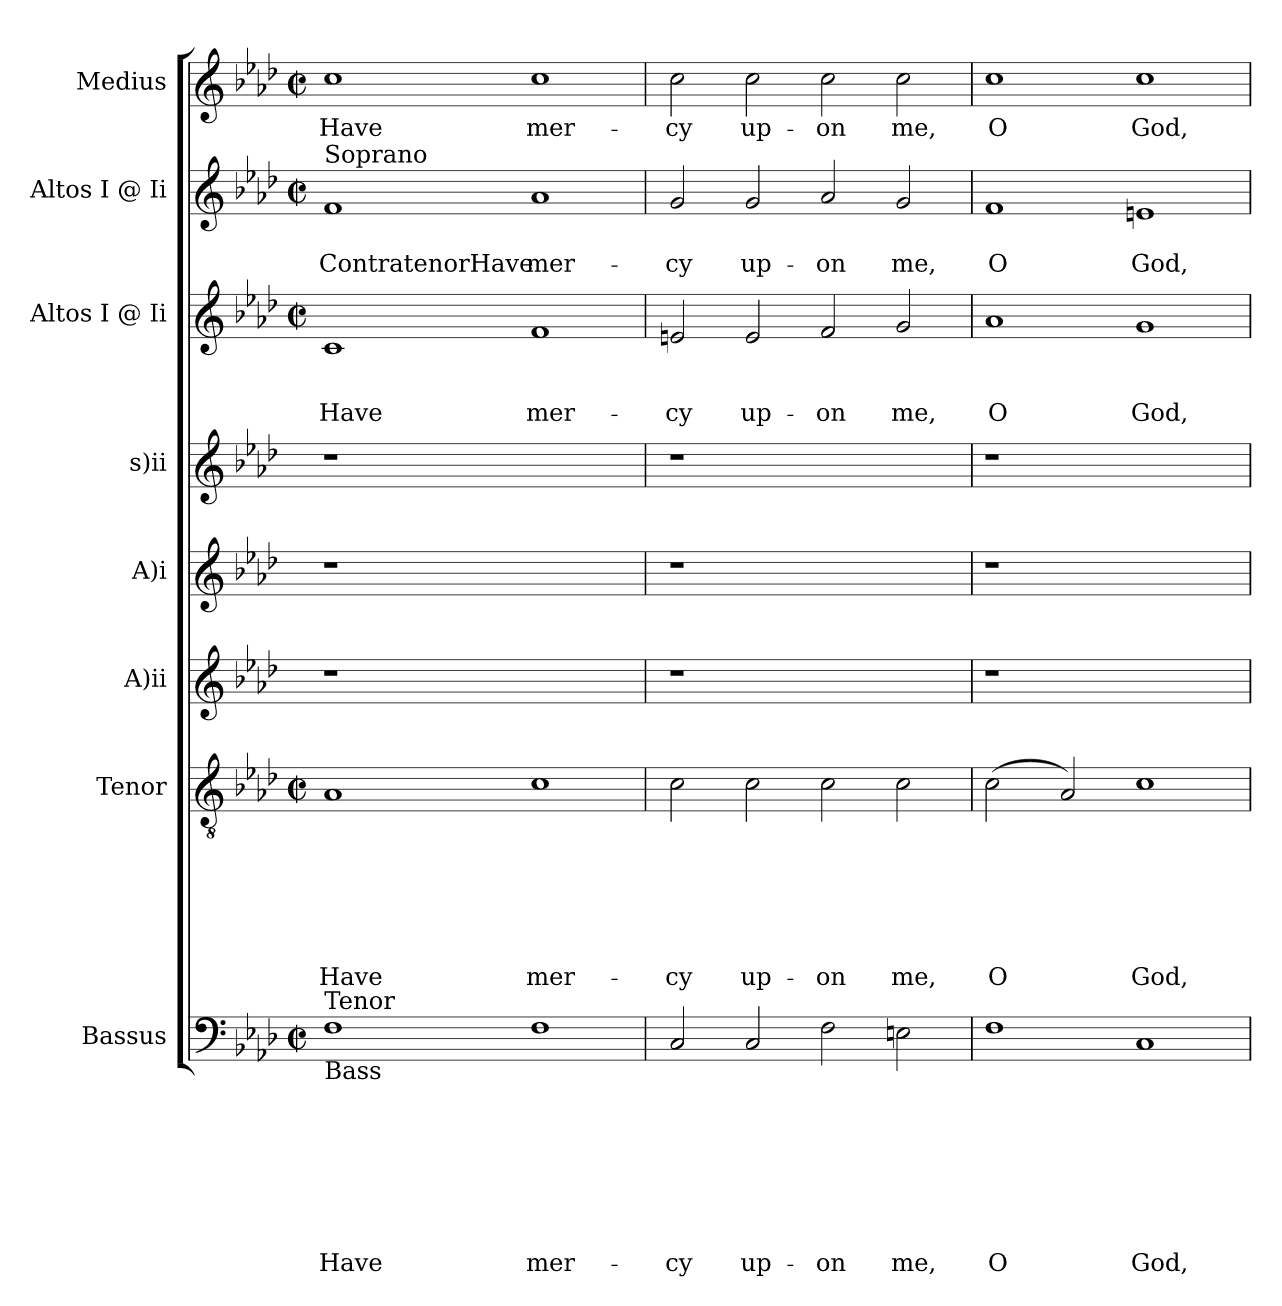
**kern	**text	**text	**text	**text	**text	**text	**text	**text	**kern	**text	**text	**text	**text	**text	**text	**text	**kern	**kern	**kern	**kern	**text	**text	**text	**kern	**text	**text	**kern	**text
*part8	*part8	*part8	*part8	*part8	*part8	*part8	*part8	*part8	*part7	*part7	*part7	*part7	*part7	*part7	*part7	*part7	*part6	*part5	*part4	*part3	*part3	*part3	*part3	*part2	*part2	*part2	*part1	*part1
*staff8	*staff8	*staff8	*staff8	*staff8	*staff8	*staff8	*staff8	*staff8	*staff7	*staff7	*staff7	*staff7	*staff7	*staff7	*staff7	*staff7	*staff6	*staff5	*staff4	*staff3	*staff3	*staff3	*staff3	*staff2	*staff2	*staff2	*staff1	*staff1
*I"Bassus	*	*	*	*	*	*	*	*	*I"Tenor	*	*	*	*	*	*	*	*I"A)ii	*I"A)i	*I"s)ii	*I"Altos I @ Ii	*	*	*	*I"Altos I @ Ii	*	*	*I"Medius	*
*I'B	*	*	*	*	*	*	*	*	*I'T	*	*	*	*	*	*	*	*I'A)ii	*I'A)i	*I's)ii	*	*	*	*	*	*	*	*	*
*clefF4	*	*	*	*	*	*	*	*	*clefGv2	*	*	*	*	*	*	*	*clefG2	*clefG2	*clefG2	*clefG2	*	*	*	*clefG2	*	*	*clefG2	*
*k[b-e-a-d-]	*	*	*	*	*	*	*	*	*k[b-e-a-d-]	*	*	*	*	*	*	*	*k[b-e-a-d-]	*k[b-e-a-d-]	*k[b-e-a-d-]	*k[b-e-a-d-]	*	*	*	*k[b-e-a-d-]	*	*	*k[b-e-a-d-]	*
*A-:	*	*	*	*	*	*	*	*	*A-:	*	*	*	*	*	*	*	*A-:	*A-:	*A-:	*A-:	*	*	*	*A-:	*	*	*A-:	*
*M2/2	*	*	*	*	*	*	*	*	*M2/2	*	*	*	*	*	*	*	*	*	*	*M2/2	*	*	*	*M2/2	*	*	*M2/2	*
*met(c|)	*	*	*	*	*	*	*	*	*met(c|)	*	*	*	*	*	*	*	*	*	*	*met(c|)	*	*	*	*met(c|)	*	*	*met(c|)	*
=1	=1	=1	=1	=1	=1	=1	=1	=1	=1	=1	=1	=1	=1	=1	=1	=1	=1	=1	=1	=1	=1	=1	=1	=1	=1	=1	=1	=1
!	!	!	!	!	!	!	!	!	!	!	!	!	!	!	!	!	!	!	!	!	!	!	!	!LO:TX:a:t=Soprano	!	!	!	!
!LO:TX:a:t=Tenor	!	!	!	!	!	!	!	!	!	!	!	!	!	!	!	!	!	!	!	!	!	!	!	!	!	!	!	!
!LO:TX:b:t=Bass	!	!	!	!	!	!	!	!	!	!	!	!	!	!	!	!	!	!	!	!	!	!	!	!	!	!	!	!
!	!	!	!	!	!	!	!	!LO:LY:b	!	!	!	!	!	!	!	!LO:LY:b	!	!	!	!	!	!	!LO:LY:b	!	!	!LO:LY:b:rj	!	!LO:LY:b
1F	.	.	.	.	.	.	.	Have	1A-	.	.	.	.	.	.	Have	1r	1r	1r	1c	.	.	Have	1f	.	ContratenorHave	1cc	Have
!	!	!	!	!	!	!	!	!LO:LY:b	!	!	!	!	!	!	!	!LO:LY:b	!	!	!	!	!	!	!LO:LY:b	!	!	!LO:LY:b	!	!LO:LY:b
1F	.	.	.	.	.	.	.	mer-	1c	.	.	.	.	.	.	mer-	1ryy	1ryy	1ryy	1f	.	.	mer-	1a-	.	mer-	1cc	mer-
=2	=2	=2	=2	=2	=2	=2	=2	=2	=2	=2	=2	=2	=2	=2	=2	=2	=2	=2	=2	=2	=2	=2	=2	=2	=2	=2	=2	=2
!	!	!	!	!	!	!	!	!LO:LY:b	!	!	!	!	!	!	!	!LO:LY:b	!	!	!	!	!	!	!LO:LY:b	!	!	!LO:LY:b	!	!LO:LY:b
2C/	.	.	.	.	.	.	.	-cy	2c\	.	.	.	.	.	.	-cy	1r	1r	1r	2en/	.	.	-cy	2g/	.	-cy	2cc\	-cy
!	!	!	!	!	!	!	!	!LO:LY:b	!	!	!	!	!	!	!	!LO:LY:b	!	!	!	!	!	!	!LO:LY:b	!	!	!LO:LY:b	!	!LO:LY:b
2C/	.	.	.	.	.	.	.	up-	2c\	.	.	.	.	.	.	up-	.	.	.	2e/	.	.	up-	2g/	.	up-	2cc\	up-
!	!	!	!	!	!	!	!	!LO:LY:b	!	!	!	!	!	!	!	!LO:LY:b	!	!	!	!	!	!	!LO:LY:b	!	!	!LO:LY:b	!	!LO:LY:b
2F\	.	.	.	.	.	.	.	-on	2c\	.	.	.	.	.	.	-on	1ryy	1ryy	1ryy	2f/	.	.	-on	2a-/	.	-on	2cc\	-on
!	!	!	!	!	!	!	!	!LO:LY:b	!	!	!	!	!	!	!	!LO:LY:b	!	!	!	!	!	!	!LO:LY:b	!	!	!LO:LY:b	!	!LO:LY:b
2En\	.	.	.	.	.	.	.	me,	2c\	.	.	.	.	.	.	me,	.	.	.	2g/	.	.	me,	2g/	.	me,	2cc\	me,
=3	=3	=3	=3	=3	=3	=3	=3	=3	=3	=3	=3	=3	=3	=3	=3	=3	=3	=3	=3	=3	=3	=3	=3	=3	=3	=3	=3	=3
!	!	!	!	!	!	!	!	!LO:LY:b	!	!	!	!	!	!	!	!LO:LY:b	!	!	!	!	!	!	!LO:LY:b	!	!	!LO:LY:b	!	!LO:LY:b
1F	.	.	.	.	.	.	.	O	(>2c\	.	.	.	.	.	.	O	1r	1r	1r	1a-	.	.	O	1f	.	O	1cc	O
.	.	.	.	.	.	.	.	.	2A-/)	.	.	.	.	.	.	.	.	.	.	.	.	.	.	.	.	.	.	.
!	!	!	!	!	!	!	!	!LO:LY:b	!	!	!	!	!	!	!	!LO:LY:b	!	!	!	!	!	!	!LO:LY:b	!	!	!LO:LY:b	!	!LO:LY:b
1C	.	.	.	.	.	.	.	God,	1c	.	.	.	.	.	.	God,	1ryy	1ryy	1ryy	1g	.	.	God,	1en	.	God,	1cc	God,
=	=	=	=	=	=	=	=	=	=	=	=	=	=	=	=	=	=	=	=	=	=	=	=	=	=	=	=	=
*-	*-	*-	*-	*-	*-	*-	*-	*-	*-	*-	*-	*-	*-	*-	*-	*-	*-	*-	*-	*-	*-	*-	*-	*-	*-	*-	*-	*-
